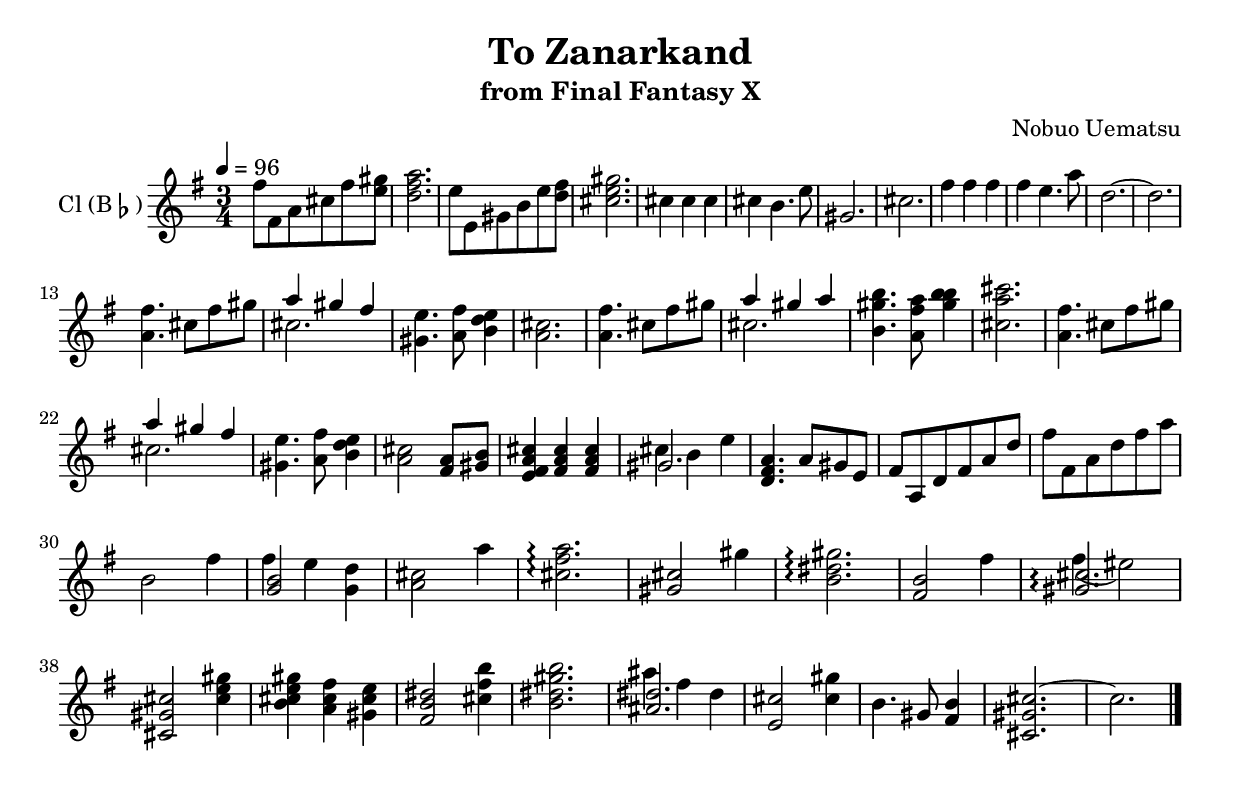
\include "header.ly"
pianoupper_intro = \relative c'' {

  \scoreTempo
  e'8 e, g h e <d fis> | <c e g>2. |  d8 d, fis a d <c e> | <h d fis>2. |
  h4 h h | h a4. d8 | fis,2. | h2. |  e4 e e | e d4. g8 | c,2.~ | c2. \break
}

pianoupper_melody = \relative c'' {

  <<g,4. e'4.>> h8 e fis | <<{g4 fis e} \\ h2.>> | <<fis4. d'>> <g, e'>8 <<a4 c d>> |
  <<g,2. h2.>> |
  <<g4. e'4.>> h8 e fis | <<{g4 fis g} \\ h,2.>> | <<a4. fis' a>> <<g,8 e' g>> <<a4 fis a>> |
  <<h,2. g'2. h2.>>
  <<g,4. e'4.>> h8 e fis | <<{g4 fis e} \\ h2.>> | <<fis4. d'>> <<g,8 e'8>> <<a,4 c d>> |
  <<g,2 h2>> <<e,8 g>> <<fis a>> |
  <<d,4 e g h>> <<e, g h>> <<e, g h>> | <<{fis2.} \\ {h4 a d}>> |
  <<c,4. e4. g4.>> g8 fis d | e g, c e g c | e e, g c e g \break
}

pianoupper_float = \relative c'' {

  a2 e'4 | <<{<<f,2 a2>>} \\ {e'4 d}>> <<f, c'>> | <<g2 h2>> g'4 |
  <h, e g>2.\arpeggio | <fis h>2 fis'4 | <a, cis fis>2.\arpeggio | <e a>2 e'4 |
  << {<fis, h>2.\arpeggio} \\ {e'4 (dis2)}>>  \break
}

pianoupper_final = \relative c'' {

  <h,, fis' h>2 <h' d fis>4 | <a h d fis>4 <g h e> <fis h d> | <e a cis>2 <h' e a>4 | <a cis fis a>2. |
  << {<gis cis>2.} \\ {gis'4 e cis} >> | <d, h'>2 <h' fis'>4 | a4. fis8 <e a>4 |
  <h fis' h>2.~| h'2. \bar "|."
}

pianolower = \relative c'' {
  \global

  % intro
  <<{h2.} \\ {e,2 d4}>> | <<c'2. c,2.>> | <<{a'2.} \\ {d,2 c4}>> | <<h'2. h,2.>> |
  c8 g' d' c e fis | <<c2. e2. g2.>> | h,,8 fis' h cis d fis~ | fis2. |  a,,8 e' h' a c d |
  <<a2. c2. e2.>>  f,,8 c' f g a c | f c f g a c

  % main melody
  e,,,8 h' e fis g a | c,8 g'4 fis8 e c | \clef bass d, a' d e fis d | g,,8 d' g a h d | \clef treble
  e,8 h' e fis g a | c,8 g'4 fis8 e c | \clef bass d, a' d e fis c | g,8 d' g a h d | \clef treble
  e,8 h' e fis g a | c,8 g'4 fis8 e c | \clef bass d, a' d e fis c | g,8 d' g a h fis |
  c g' c g h g | <<d2. h'2.>> | a,8 e' a4 <<h, h'>> | c,2.~ | c2.

  % float...
  \clef treble a'8 e' a h c e | f,, c' f g a c | g, d' g a h d | e,, h' e fis g h | h, fis' h cis d e |
  fis,2. | a,8 e' a h c a | <h, h'>2 h8 a

  % final
  \clef bass h,8 fis' h cis d fis, | g, d' g a h d, | a e' a h cis e, | fis, cis' fis gis a h |
  <cis, cis'>2. | <g g'>2 <h' d>4 | <fis a cis>2 a4 | h,,8 h' dis fis h dis| fis2.
}


\score {
  \new Staff \with {
          midiInstrument = #"clarinet"
          instrumentName = \markup { Cl (B\flat) }
        }
         \relative c'' {
                 \global \transpose c d, {\pianoupper_intro} \transpose c d' {\pianoupper_melody} \transpose c d {\pianoupper_float} \transpose c d' {\pianoupper_final}
             }
  \layout {}
  \midi {
      \scoreTempo
    }
}